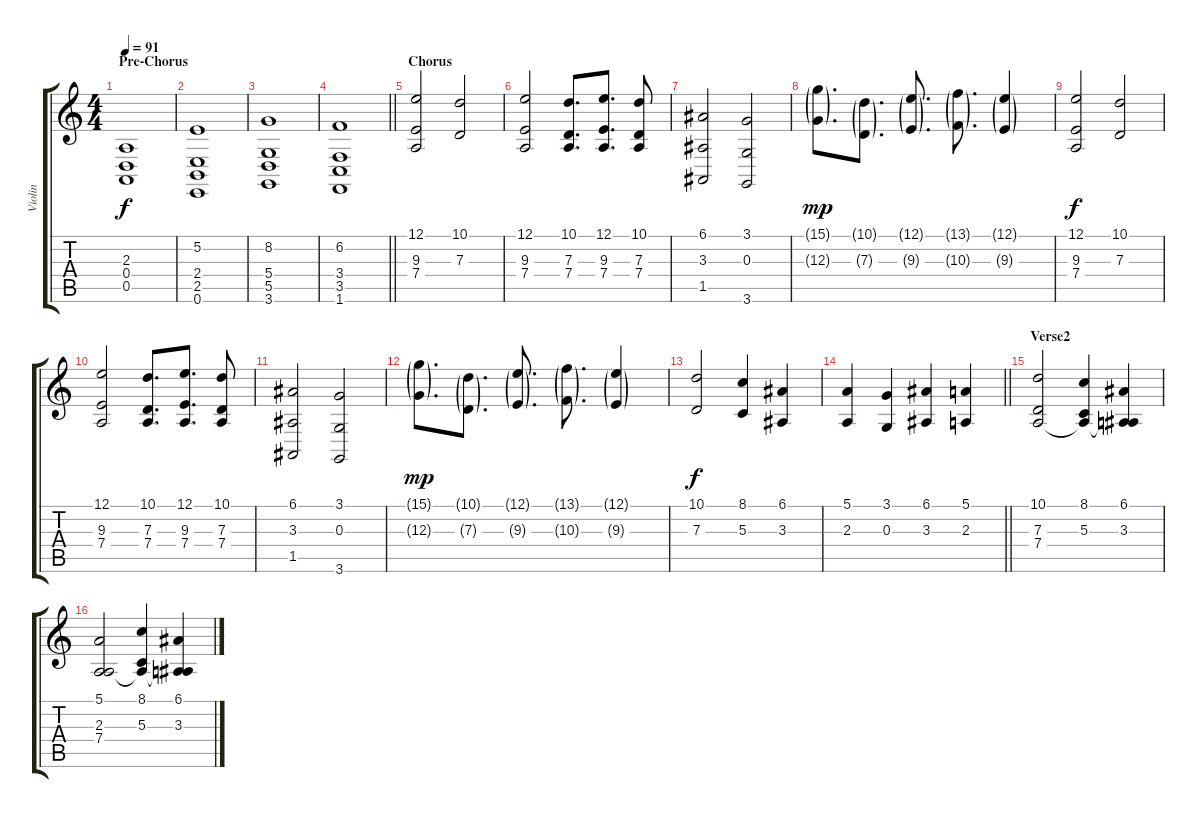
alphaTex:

\track ("Violin" "Violin") {instrument violin}
\staff {score tabs}
\tuning (E4 B3 G3 D3 A2 E2) {hide}
\ts (4 4)
\section ("" "Pre-Chorus")
\tempo 91
\clef g2
\ks c
(2.3 0.4 0.5).1{dy f volume 16} |
(5.2 2.4 2.5 0.6).1 |
(8.2 5.4 5.5 3.6).1 |
\barLineRight lightlight
(6.2 3.4 3.5 1.6).1 |
\section ("" "Chorus")
(12.1 9.3 7.4).2 (10.1 7.3).2 |
(12.1 9.3 7.4).2 (10.1 7.3 7.4).8{d} (12.1 9.3 7.4).8{d} (10.1 7.3 7.4).8 |
(6.1 3.3 1.5).2 (3.1 0.3 3.6).2 |
(15.1{g} 12.3{g}).8{d dy mp} (10.1{g} 7.3{g}).8{d} (12.1{g} 9.3{g}).8{d} (13.1{g} 10.3{g}).8{d} (12.1{g} 9.3{g}).4 |
(12.1 9.3 7.4).2{dy f} (10.1 7.3).2 |
(12.1 9.3 7.4).2 (10.1 7.3 7.4).8{d} (12.1 9.3 7.4).8{d} (10.1 7.3 7.4).8 |
(6.1 3.3 1.5).2 (3.1 0.3 3.6).2 |
(15.1{g} 12.3{g}).8{d dy mp} (10.1{g} 7.3{g}).8{d} (12.1{g} 9.3{g}).8{d} (13.1{g} 10.3{g}).8{d} (12.1{g} 9.3{g}).4 |
(10.1 7.3).2{dy f} (8.1 5.3).4 (6.1 3.3).4 |
\barLineRight lightlight
(5.1 2.3).4 (3.1 0.3).4 (6.1 3.3).4 (5.1 2.3).4 |
\section ("" "Verse2")
(10.1 7.3 7.4).2 (8.1 5.3 7.4{t}).4 (6.1 3.3 7.4{t}).4 |
(5.1 2.3 7.4).2 (8.1 5.3 7.4{t}).4 (6.1 3.3 7.4{t}).4
